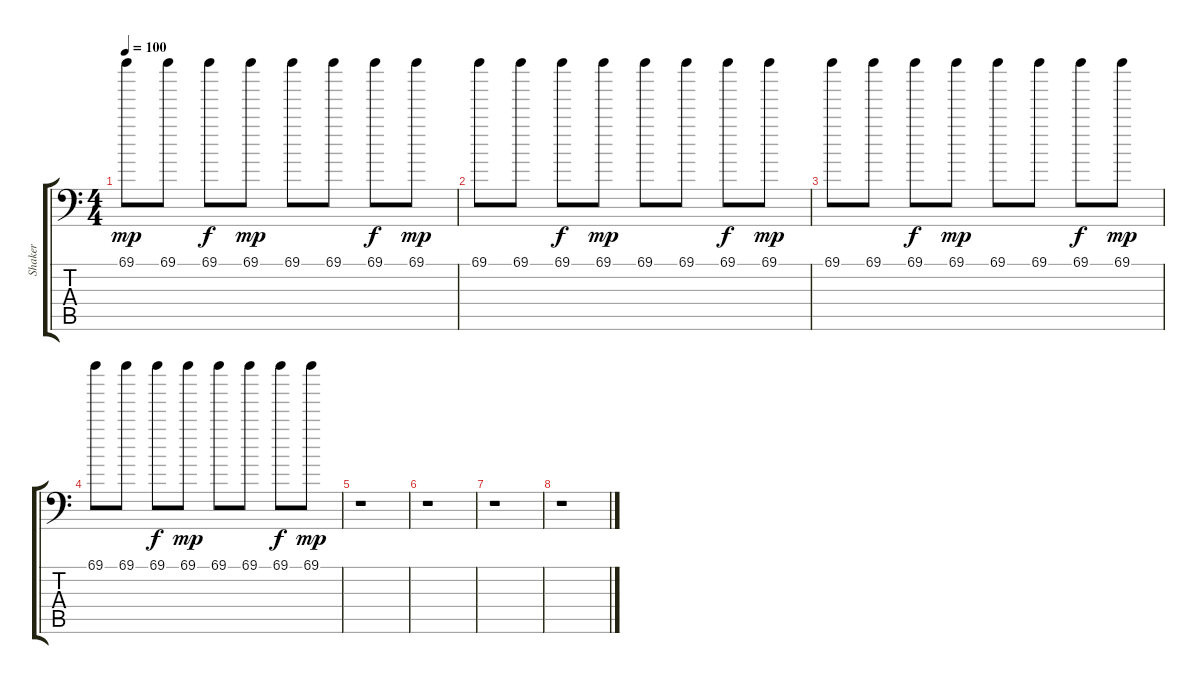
\track ("Shaker" "Shaker") {instrument acousticguitarsteel}
\staff {score tabs}
\tuning (C-1 C-1 C-1 C-1 C-1 C-1) {hide}
\ts (4 4)
\tempo 100
\clef f4
\ks c
69.1.8{dy mp} 69.1.8 69.1.8{dy f} 69.1.8{dy mp} 69.1.8 69.1.8 69.1.8{dy f} 69.1.8{dy mp} |
69.1.8 69.1.8 69.1.8{dy f} 69.1.8{dy mp} 69.1.8 69.1.8 69.1.8{dy f} 69.1.8{dy mp} |
69.1.8 69.1.8 69.1.8{dy f} 69.1.8{dy mp} 69.1.8 69.1.8 69.1.8{dy f} 69.1.8{dy mp} |
69.1.8 69.1.8 69.1.8{dy f} 69.1.8{dy mp} 69.1.8 69.1.8 69.1.8{dy f} 69.1.8{dy mp} |
r.1 |
r.1 |
r.1 |
r.1
